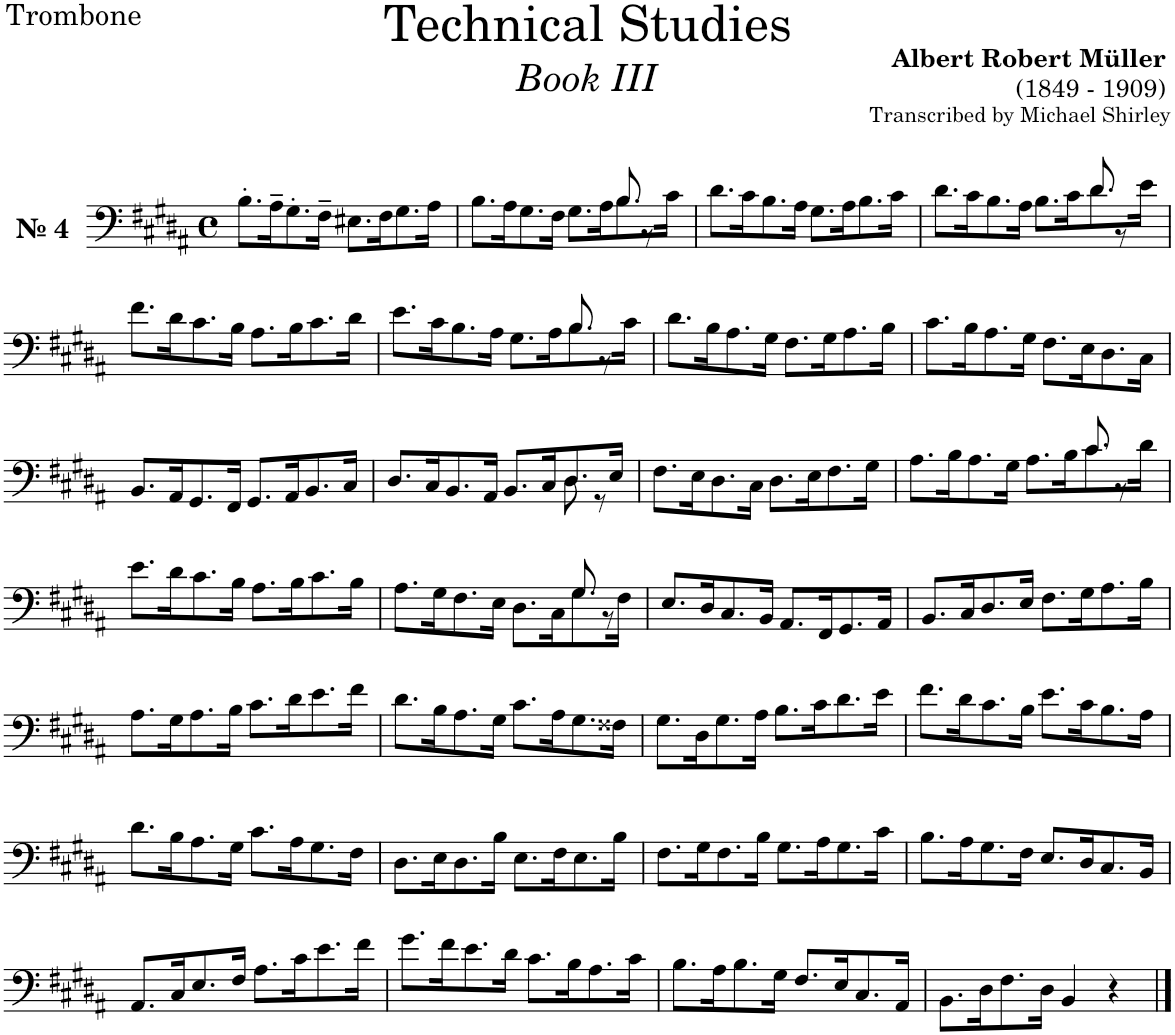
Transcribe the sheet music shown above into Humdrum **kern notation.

**kern
*part1
*staff1
*I"Trombone
*I'Tbn.
*clefF4
*k[f#c#g#d#a#]
*M4/4
*met(c)
=1
!LO:TX:a:B:t=№ 4
8.B'\L
16A#~\K
8.G#'\
16F#~\Jk
8.E#X\L
16F#\K
8.G#\
16A#\Jk
=2
*^
8.B\L	2.ryy
16A#\K	.
8.G#\	.
16F#\Jk	.
8.G#\L	.
16A#\K	.
8.B\	8B/
.	8r
16c#\Jk	.
*v	*v
=3
8.d#\L
16c#\K
8.B\
16A#\Jk
8.G#\L
16A#\K
8.B\
16c#\Jk
=4
*^
8.d#\L	2.ryy
16c#\K	.
8.B\	.
16A#\Jk	.
8.B\L	.
16c#\K	.
8.d#\	8d#/
.	8r
16e\Jk	.
*v	*v
!!LO:LB:g=z
=5
8.f#\L
16d#\K
8.c#\
16B\Jk
8.A#\L
16B\K
8.c#\
16d#\Jk
=6
*^
8.e\L	2.ryy
16c#\K	.
8.B\	.
16A#\Jk	.
8.G#\L	.
16A#\K	.
8.B\	8B/
.	8r
16c#\Jk	.
*v	*v
=7
8.d#\L
16B\K
8.A#\
16G#\Jk
8.F#\L
16G#\K
8.A#\
16B\Jk
=8
8.c#\L
16B\K
8.A#\
16G#\Jk
8.F#\L
16E\K
8.D#\
16C#\Jk
!!LO:LB:g=z
=9
8.BB/L
16AA#/K
8.GG#/
16FF#/Jk
8.GG#/L
16AA#/K
8.BB/
16C#/Jk
=10
*^
8.D#/L	2.ryy
16C#/K	.
8.BB/	.
16AA#/Jk	.
8.BB/L	.
16C#/K	.
8.D#/	8D#\
.	8r
16E/Jk	.
*v	*v
=11
8.F#\L
16E\K
8.D#\
16C#\Jk
8.D#\L
16E\K
8.F#\
16G#\Jk
=12
*^
8.A#\L	2.ryy
16B\K	.
8.A#\	.
16G#\Jk	.
8.A#\L	.
16B\K	.
8.c#\	8c#/
.	8r
16d#\Jk	.
*v	*v
!!LO:LB:g=z
=13
8.e\L
16d#\K
8.c#\
16B\Jk
8.A#\L
16B\K
8.c#\
16B\Jk
=14
*^
8.A#\L	2.ryy
16G#\K	.
8.F#\	.
16E\Jk	.
8.D#\L	.
16C#\K	.
8.G#\	8G#/
.	8r
16F#\Jk	.
*v	*v
=15
8.E/L
16D#/K
8.C#/
16BB/Jk
8.AA#/L
16FF#/K
8.GG#/
16AA#/Jk
=16
8.BB/L
16C#/K
8.D#/
16E/Jk
8.F#\L
16G#\K
8.A#\
16B\Jk
!!LO:LB:g=z
=17
8.A#\L
16G#\K
8.A#\
16B\Jk
8.c#\L
16d#\K
8.e\
16f#\Jk
=18
8.d#\L
16B\K
8.A#\
16G#\Jk
8.c#\L
16A#\K
8.G#\
16F##X\Jk
=19
8.G#\L
16D#\K
8.G#\
16A#\Jk
8.B\L
16c#\K
8.d#\
16e\Jk
=20
8.f#\L
16d#\K
8.c#\
16B\Jk
8.e\L
16c#\K
8.B\
16A#\Jk
!!LO:LB:g=z
=21
8.d#\L
16B\K
8.A#\
16G#\Jk
8.c#\L
16A#\K
8.G#\
16F#\Jk
=22
8.D#\L
16E\K
8.D#\
16B\Jk
8.E\L
16F#\K
8.E\
16B\Jk
=23
8.F#\L
16G#\K
8.F#\
16B\Jk
8.G#\L
16A#\K
8.G#\
16c#\Jk
=24
8.B\L
16A#\K
8.G#\
16F#\Jk
8.E/L
16D#/K
8.C#/
16BB/Jk
!!LO:LB:g=z
=25
8.AA#/L
16C#/K
8.E/
16F#/Jk
8.A#\L
16c#\K
8.e\
16f#\Jk
=26
8.g#\L
16f#\K
8.e\
16d#\Jk
8.c#\L
16B\K
8.A#\
16c#\Jk
=27
8.B\L
16A#\K
8.B\
16G#\Jk
8.F#/L
16E/K
8.C#/
16AA#/Jk
=28
8.BB\L
16D#\K
8.F#\
16D#\Jk
4BB/
4r
==
*-
